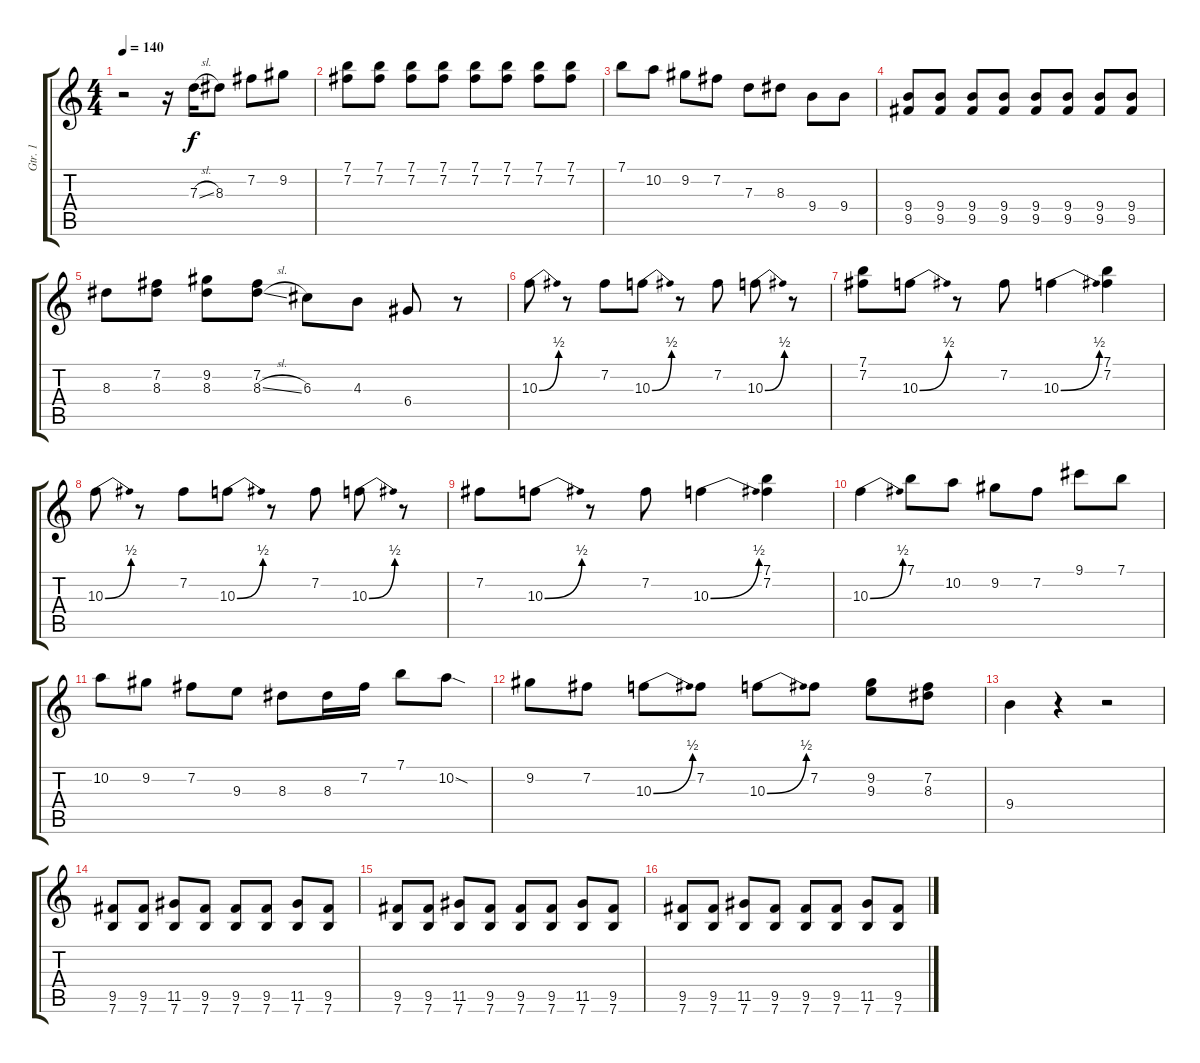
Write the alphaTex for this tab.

\track ("Gtr. 1" "Gtr. 1") {instrument electricguitarclean}
\staff {score tabs}
\tuning (E4 B3 G3 D3 A2 E2) {hide}
\ts (4 4)
\tempo 140
\clef g2
\ks c
r.2{dy f instrument electricguitarclean} r.16 7.3{sl}.16 8.3.8 7.2.8 9.2.8 |
(7.1 7.2).8 (7.1 7.2).8 (7.1 7.2).8 (7.1 7.2).8 (7.1 7.2).8 (7.1 7.2).8 (7.1 7.2).8 (7.1 7.2).8 |
7.1.8 10.2.8 9.2.8 7.2.8 7.3.8 8.3.8 9.4.8 9.4.8 |
(9.4 9.5).8 (9.4 9.5).8 (9.4 9.5).8 (9.4 9.5).8 (9.4 9.5).8 (9.4 9.5).8 (9.4 9.5).8 (9.4 9.5).8 |
8.3.8 (7.2 8.3).8 (9.2 8.3).8 (7.2 8.3{sl}).8 6.3.8 4.3.8 6.4.8 r.8 |
10.3{be (bend 0 0 60 2)}.8 r.8 7.2.8 10.3{be (bend 0 0 60 2)}.8 r.8 7.2.8 10.3{be (bend 0 0 60 2)}.8 r.8 |
(7.1 7.2).8 10.3{be (bend 0 0 60 2)}.8 r.8 7.2.8 10.3{be (bend 0 0 60 2)}.4 (7.1 7.2).4 |
10.3{be (bend 0 0 60 2)}.8 r.8 7.2.8 10.3{be (bend 0 0 60 2)}.8 r.8 7.2.8 10.3{be (bend 0 0 60 2)}.8 r.8 |
7.2.8 10.3{be (bend 0 0 60 2)}.8 r.8 7.2.8 10.3{be (bend 0 0 60 2)}.4 (7.1 7.2).4 |
10.3{be (bend 0 0 60 2)}.4 7.1.8 10.2.8 9.2.8 7.2.8 9.1.8 7.1.8 |
10.2.8 9.2.8 7.2.8 9.3.8 8.3.8 8.3.16 7.2.16 7.1.8 10.2{sod}.8 |
9.2.8 7.2.8 10.3{be (bend 0 0 60 2)}.8 7.2.8 10.3{be (bend 0 0 60 2)}.8 7.2.8 (9.2 9.3).8 (7.2 8.3).8 |
9.4.4 r.4 r.2 |
(9.5 7.6).8 (9.5 7.6).8 (11.5 7.6).8 (9.5 7.6).8 (9.5 7.6).8 (9.5 7.6).8 (11.5 7.6).8 (9.5 7.6).8 |
(9.5 7.6).8 (9.5 7.6).8 (11.5 7.6).8 (9.5 7.6).8 (9.5 7.6).8 (9.5 7.6).8 (11.5 7.6).8 (9.5 7.6).8 |
(9.5 7.6).8 (9.5 7.6).8 (11.5 7.6).8 (9.5 7.6).8 (9.5 7.6).8 (9.5 7.6).8 (11.5 7.6).8 (9.5 7.6).8
